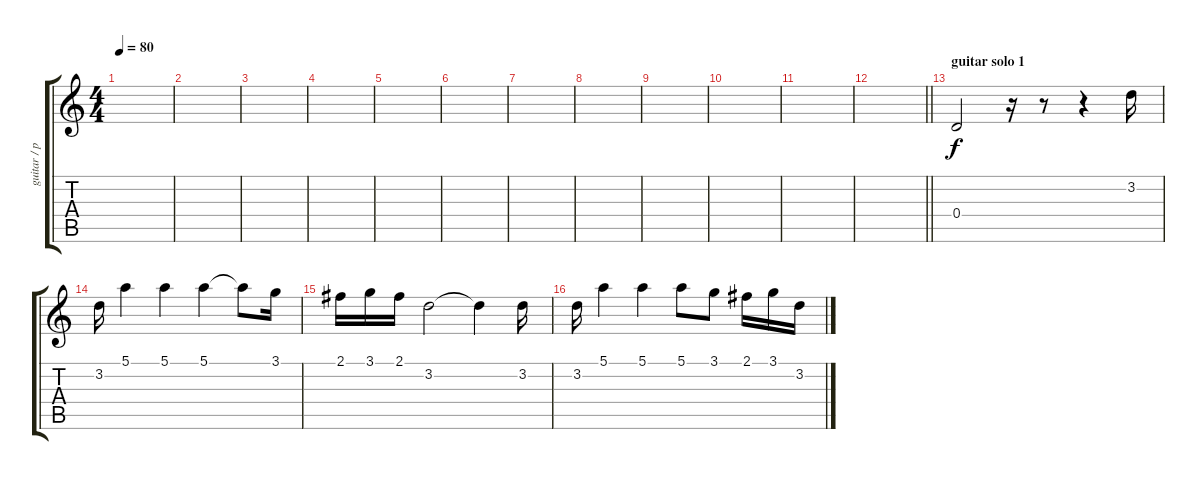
\track ("guitar / piano echo" "guitar / p") {instrument electricguitarjazz}
\staff {score tabs}
\tuning (E4 B3 G3 D3 A2 E2) {hide}
\ts (4 4)
\tempo 80
\clef g2
\ks c
|
|
|
|
|
|
|
|
|
|
|
\barLineRight lightlight
|
\section ("" "guitar solo 1")
0.4.2 r.16 r.8 r.4 3.2.16 |
3.2.16 5.1.4 5.1.4 5.1.4 5.1{t}.8 3.1.16 |
2.1.16 3.1.16 2.1.16 3.2.2 3.2{t}.4 3.2.16 |
3.2.16 5.1.4 5.1.4 5.1.8 3.1.8 2.1.16 3.1.16 3.2.16
